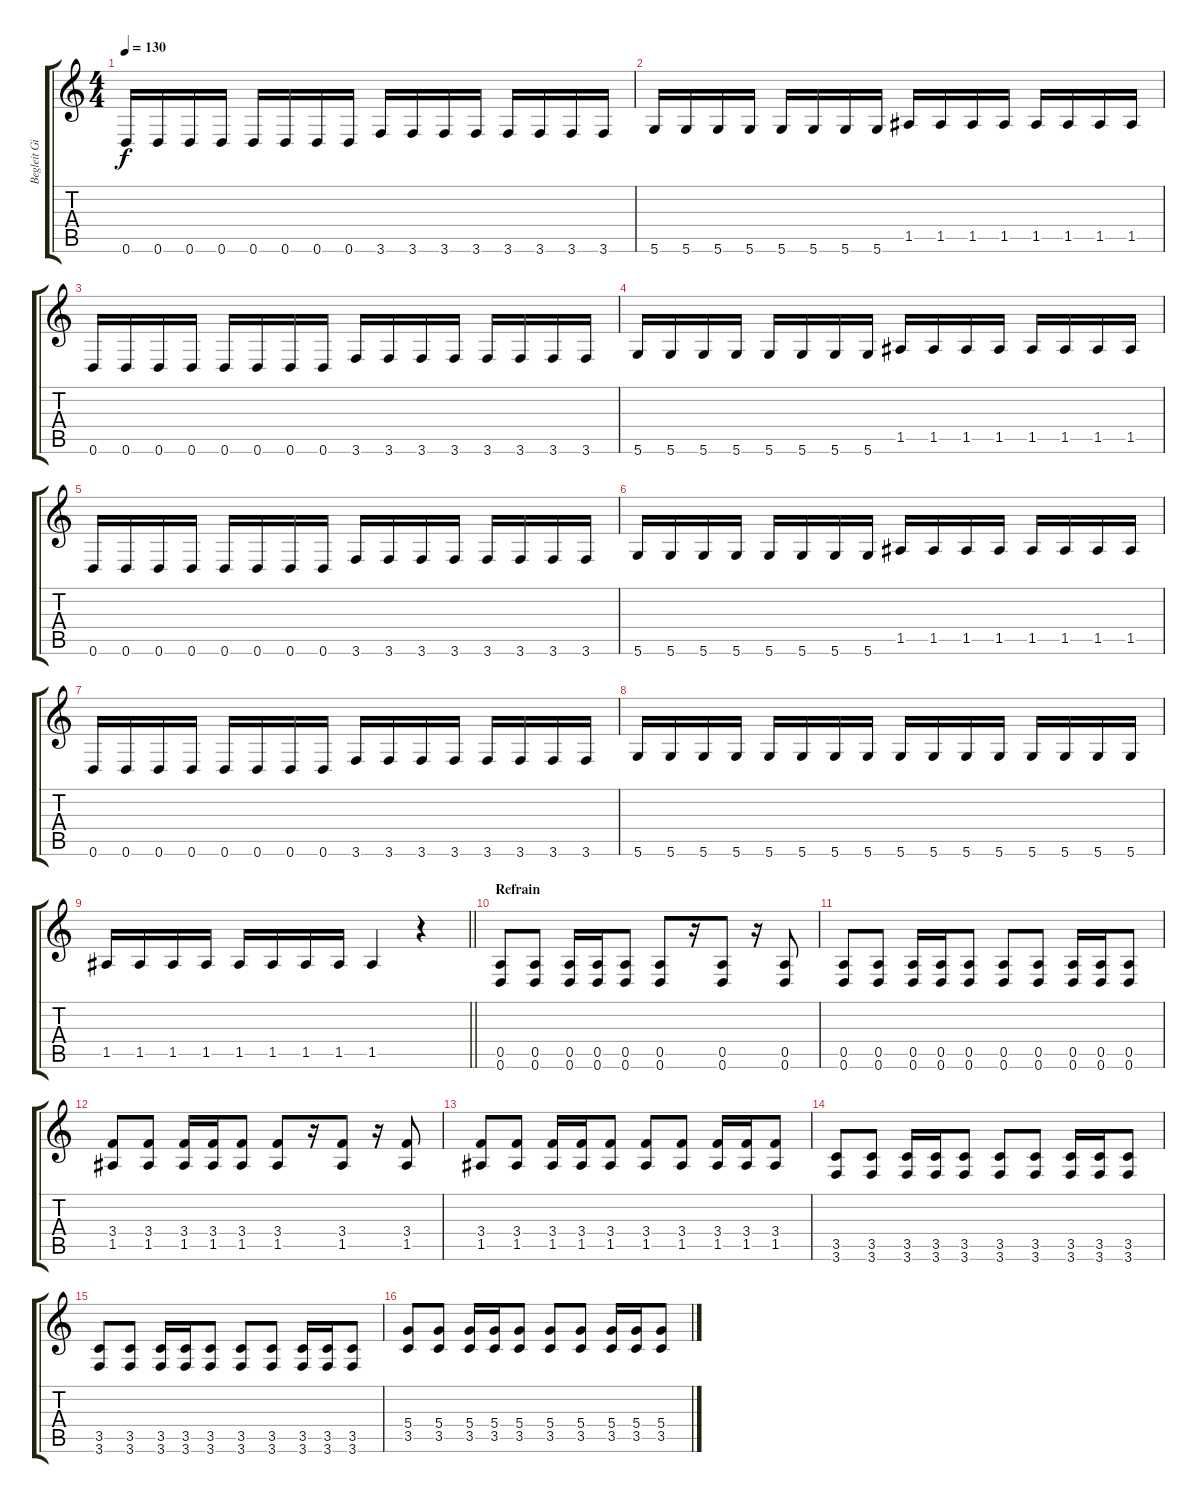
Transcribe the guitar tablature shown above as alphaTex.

\track ("Begleit Gitarre" "Begleit Gi") {instrument distortionguitar}
\staff {score tabs}
\tuning (E4 B3 G3 D3 A2 D2) {hide}
\ts (4 4)
\tempo 130
\clef g2
\ks c
0.6.16{dy f} 0.6.16 0.6.16 0.6.16 0.6.16 0.6.16 0.6.16 0.6.16 3.6.16 3.6.16 3.6.16 3.6.16 3.6.16 3.6.16 3.6.16 3.6.16 |
5.6.16 5.6.16 5.6.16 5.6.16 5.6.16 5.6.16 5.6.16 5.6.16 1.5.16 1.5.16 1.5.16 1.5.16 1.5.16 1.5.16 1.5.16 1.5.16 |
0.6.16 0.6.16 0.6.16 0.6.16 0.6.16 0.6.16 0.6.16 0.6.16 3.6.16 3.6.16 3.6.16 3.6.16 3.6.16 3.6.16 3.6.16 3.6.16 |
5.6.16 5.6.16 5.6.16 5.6.16 5.6.16 5.6.16 5.6.16 5.6.16 1.5.16 1.5.16 1.5.16 1.5.16 1.5.16 1.5.16 1.5.16 1.5.16 |
0.6.16 0.6.16 0.6.16 0.6.16 0.6.16 0.6.16 0.6.16 0.6.16 3.6.16 3.6.16 3.6.16 3.6.16 3.6.16 3.6.16 3.6.16 3.6.16 |
5.6.16 5.6.16 5.6.16 5.6.16 5.6.16 5.6.16 5.6.16 5.6.16 1.5.16 1.5.16 1.5.16 1.5.16 1.5.16 1.5.16 1.5.16 1.5.16 |
0.6.16 0.6.16 0.6.16 0.6.16 0.6.16 0.6.16 0.6.16 0.6.16 3.6.16 3.6.16 3.6.16 3.6.16 3.6.16 3.6.16 3.6.16 3.6.16 |
5.6.16 5.6.16 5.6.16 5.6.16 5.6.16 5.6.16 5.6.16 5.6.16 5.6.16 5.6.16 5.6.16 5.6.16 5.6.16 5.6.16 5.6.16 5.6.16 |
\barLineRight lightlight
1.5.16 1.5.16 1.5.16 1.5.16 1.5.16 1.5.16 1.5.16 1.5.16 1.5.4 r.4 |
\section ("" "Refrain")
(0.5 0.6).8 (0.5 0.6).8 (0.5 0.6).16 (0.5 0.6).16 (0.5 0.6).8 (0.5 0.6).8 r.16 (0.5 0.6).8 r.16 (0.5 0.6).8 |
(0.5 0.6).8 (0.5 0.6).8 (0.5 0.6).16 (0.5 0.6).16 (0.5 0.6).8 (0.5 0.6).8 (0.5 0.6).8 (0.5 0.6).16 (0.5 0.6).16 (0.5 0.6).8 |
(3.4 1.5).8 (3.4 1.5).8 (3.4 1.5).16 (3.4 1.5).16 (3.4 1.5).8 (3.4 1.5).8 r.16 (3.4 1.5).8 r.16 (3.4 1.5).8 |
(3.4 1.5).8 (3.4 1.5).8 (3.4 1.5).16 (3.4 1.5).16 (3.4 1.5).8 (3.4 1.5).8 (3.4 1.5).8 (3.4 1.5).16 (3.4 1.5).16 (3.4 1.5).8 |
(3.5 3.6).8 (3.5 3.6).8 (3.5 3.6).16 (3.5 3.6).16 (3.5 3.6).8 (3.5 3.6).8 (3.5 3.6).8 (3.5 3.6).16 (3.5 3.6).16 (3.5 3.6).8 |
(3.5 3.6).8 (3.5 3.6).8 (3.5 3.6).16 (3.5 3.6).16 (3.5 3.6).8 (3.5 3.6).8 (3.5 3.6).8 (3.5 3.6).16 (3.5 3.6).16 (3.5 3.6).8 |
(5.4 3.5).8 (5.4 3.5).8 (5.4 3.5).16 (5.4 3.5).16 (5.4 3.5).8 (5.4 3.5).8 (5.4 3.5).8 (5.4 3.5).16 (5.4 3.5).16 (5.4 3.5).8
